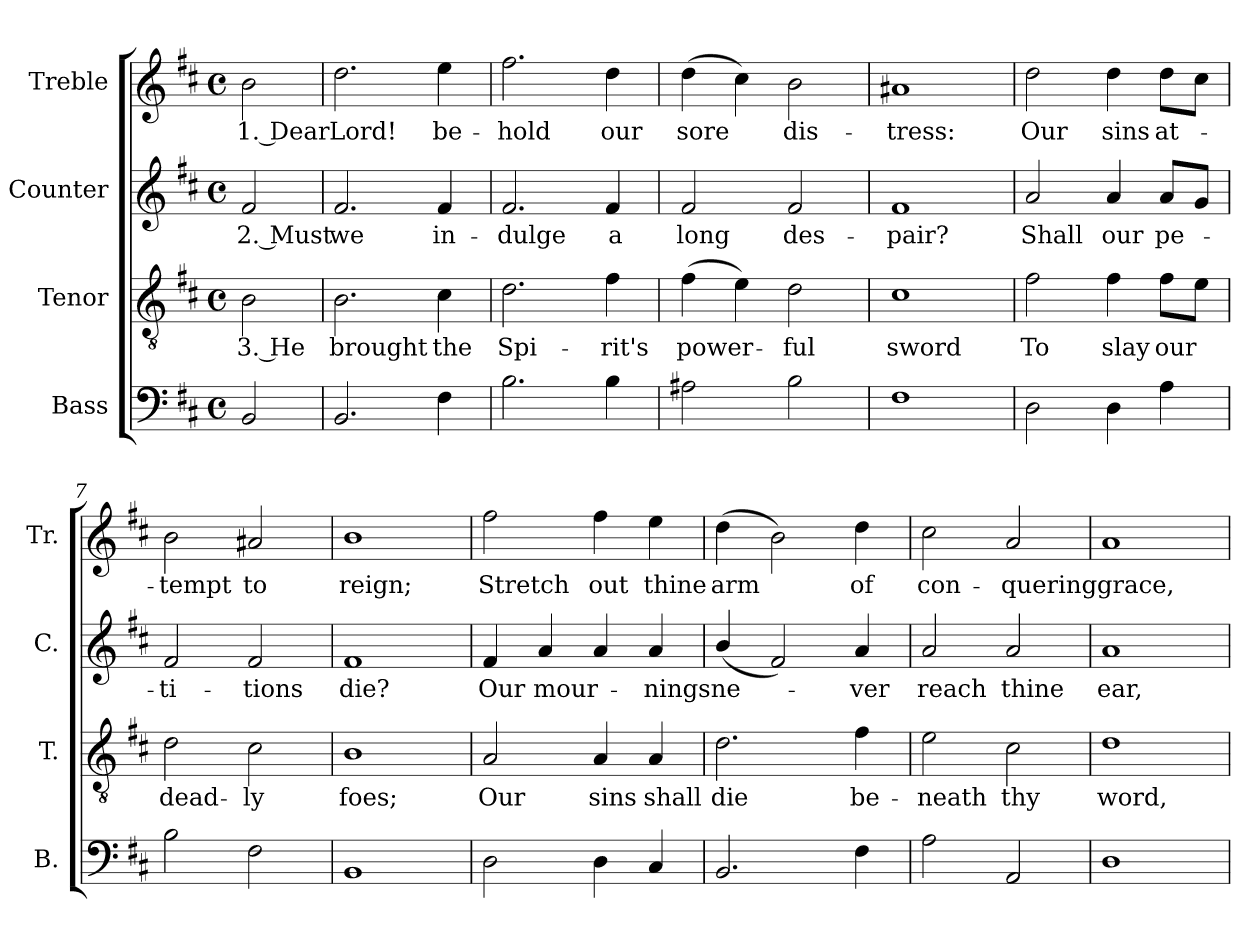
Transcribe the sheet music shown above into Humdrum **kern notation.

**kern	**kern	**text	**kern	**text	**kern	**text
*part4	*part3	*part3	*part2	*part2	*part1	*part1
*staff4	*staff3	*staff3	*staff2	*staff2	*staff1	*staff1
*I"Bass	*I"Tenor	*	*I"Counter	*	*I"Treble	*
*I'B.	*I'T.	*	*I'C.	*	*I'Tr.	*
*clefF4	*clefGv2	*	*clefG2	*	*clefG2	*
*k[f#c#]	*k[f#c#]	*	*k[f#c#]	*	*k[f#c#]	*
*M4/4	*M4/4	*	*M4/4	*	*M4/4	*
*met(c)	*met(c)	*	*met(c)	*	*met(c)	*
=1	=1	=1	=1	=1	=1	=1
2BB/	2B\	3. He	2f#/	2. Must	2b\	1. Dear
=2	=2	=2	=2	=2	=2	=2
2.BB/	2.B\	brought	2.f#/	we	2.dd\	Lord!
4F#\	4c#\	the	4f#/	in-	4ee\	be-
=3	=3	=3	=3	=3	=3	=3
2.B\	2.d\	Spi-	2.f#/	-dulge	2.ff#\	-hold
4B\	4f#\	-rit's	4f#/	a	4dd\	our
=4	=4	=4	=4	=4	=4	=4
2A#X\	(4f#\	power-	2f#/	long	(4dd\	sore
.	4e\)	.	.	.	4cc#\)	.
2B\	2d\	-ful	2f#/	des-	2b\	dis-
=5	=5	=5	=5	=5	=5	=5
1F#	1c#	sword	1f#	-pair?	1a#X	-tress:
=6	=6	=6	=6	=6	=6	=6
2D\	2f#\	To	2a/	Shall	2dd\	Our
4D\	4f#\	slay	4a/	our	4dd\	sins
4A\	8f#\L	our	8a/L	pe-	8dd\L	at-
.	8e\J	.	8g/J	.	8cc#\J	.
=7	=7	=7	=7	=7	=7	=7
2B\	2d\	dead-	2f#/	-ti-	2b\	-tempt
2F#\	2c#\	-ly	2f#/	-tions	2a#X/	to
=8	=8	=8	=8	=8	=8	=8
1BB	1B	foes;	1f#	die?	1b	reign;
!!LO:LB:g=z
=9	=9	=9	=9	=9	=9	=9
2D\	2A/	Our	4f#/	Our	2ff#\	Stretch
.	.	.	4a/	mour-	.	.
4D\	4A/	sins	4a/	.	4ff#\	out
4C#/	4A/	shall	4a/	-nings	4ee\	thine
=10	=10	=10	=10	=10	=10	=10
2.BB/	2.d\	die	(4b/	ne-	(4dd\	arm
.	.	.	2f#/)	.	2b\)	.
4F#\	4f#\	be-	4a/	-ver	4dd\	of
=11	=11	=11	=11	=11	=11	=11
2A\	2e\	-neath	2a/	reach	2cc#\	con-
2AA/	2c#\	thy	2a/	thine	2a/	-quering
=12	=12	=12	=12	=12	=12	=12
1D	1d	word,	1a	ear,	1a	grace,
=	=	=	=	=	=	=
*-	*-	*-	*-	*-	*-	*-
